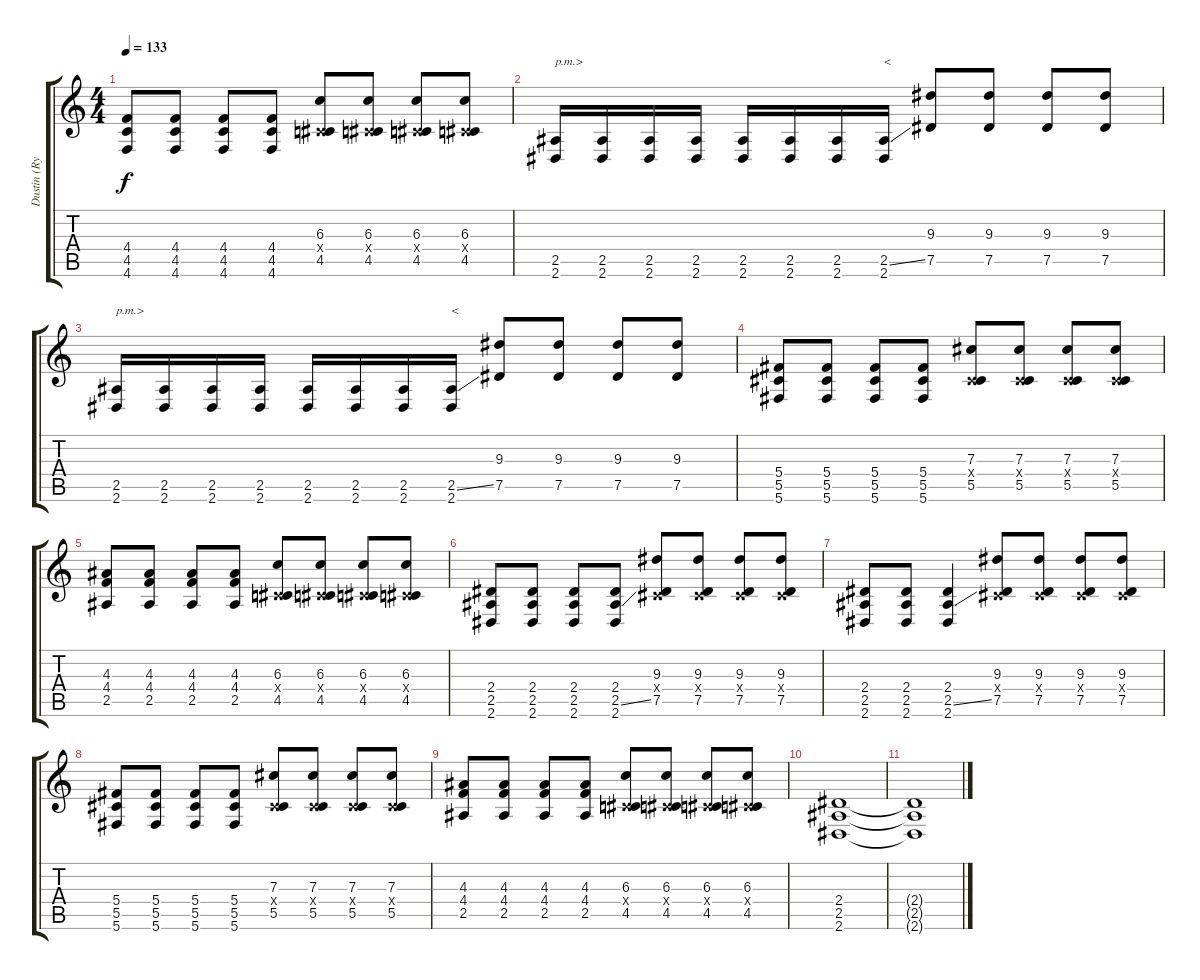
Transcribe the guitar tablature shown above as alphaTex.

\track ("Dustin (Rythm)" "Dustin (Ry") {instrument overdrivenguitar}
\staff {score tabs}
\tuning (Eb4 Bb3 Gb3 Db3 Ab2 Db2) {hide}
\ts (4 4)
\tempo 133
\clef g2
\ks c
(4.4 4.5 4.6).8{dy f} (4.4 4.5 4.6).8 (4.4 4.5 4.6).8 (4.4 4.5 4.6).8 (6.3 0.4{x} 4.5).8 (6.3 0.4{x} 4.5).8 (6.3 0.4{x} 4.5).8 (6.3 0.4{x} 4.5).8 |
(2.5 2.6).16{txt "p.m.>"} (2.5 2.6).16 (2.5 2.6).16 (2.5 2.6).16 (2.5 2.6).16 (2.5 2.6).16 (2.5 2.6).16 (2.5{ss} 2.6).16{txt "<"} (9.3 7.5).8 (9.3 7.5).8 (9.3 7.5).8 (9.3 7.5).8 |
(2.5 2.6).16{txt "p.m.>"} (2.5 2.6).16 (2.5 2.6).16 (2.5 2.6).16 (2.5 2.6).16 (2.5 2.6).16 (2.5 2.6).16 (2.5{ss} 2.6).16{txt "<"} (9.3 7.5).8 (9.3 7.5).8 (9.3 7.5).8 (9.3 7.5).8 |
(5.4 5.5 5.6).8 (5.4 5.5 5.6).8 (5.4 5.5 5.6).8 (5.4 5.5 5.6).8 (7.3 0.4{x} 5.5).8 (7.3 0.4{x} 5.5).8 (7.3 0.4{x} 5.5).8 (7.3 0.4{x} 5.5).8 |
(4.3 4.4 2.5).8 (4.3 4.4 2.5).8 (4.3 4.4 2.5).8 (4.3 4.4 2.5).8 (6.3 0.4{x} 4.5).8 (6.3 0.4{x} 4.5).8 (6.3 0.4{x} 4.5).8 (6.3 0.4{x} 4.5).8 |
(2.4 2.5 2.6).8 (2.4 2.5 2.6).8 (2.4 2.5 2.6).8 (2.4 2.5{ss} 2.6).8 (9.3 0.4{x} 7.5).8 (9.3 0.4{x} 7.5).8 (9.3 0.4{x} 7.5).8 (9.3 0.4{x} 7.5).8 |
(2.4 2.5 2.6).8 (2.4 2.5 2.6).8 (2.4 2.5{ss} 2.6).4 (9.3 0.4{x} 7.5).8 (9.3 0.4{x} 7.5).8 (9.3 0.4{x} 7.5).8 (9.3 0.4{x} 7.5).8 |
(5.4 5.5 5.6).8 (5.4 5.5 5.6).8 (5.4 5.5 5.6).8 (5.4 5.5 5.6).8 (7.3 0.4{x} 5.5).8 (7.3 0.4{x} 5.5).8 (7.3 0.4{x} 5.5).8 (7.3 0.4{x} 5.5).8 |
(4.3 4.4 2.5).8 (4.3 4.4 2.5).8 (4.3 4.4 2.5).8 (4.3 4.4 2.5).8 (6.3 0.4{x} 4.5).8 (6.3 0.4{x} 4.5).8 (6.3 0.4{x} 4.5).8 (6.3 0.4{x} 4.5).8 |
(2.4 2.5 2.6).1 |
(2.4{t} 2.5{t} 2.6{t}).1
